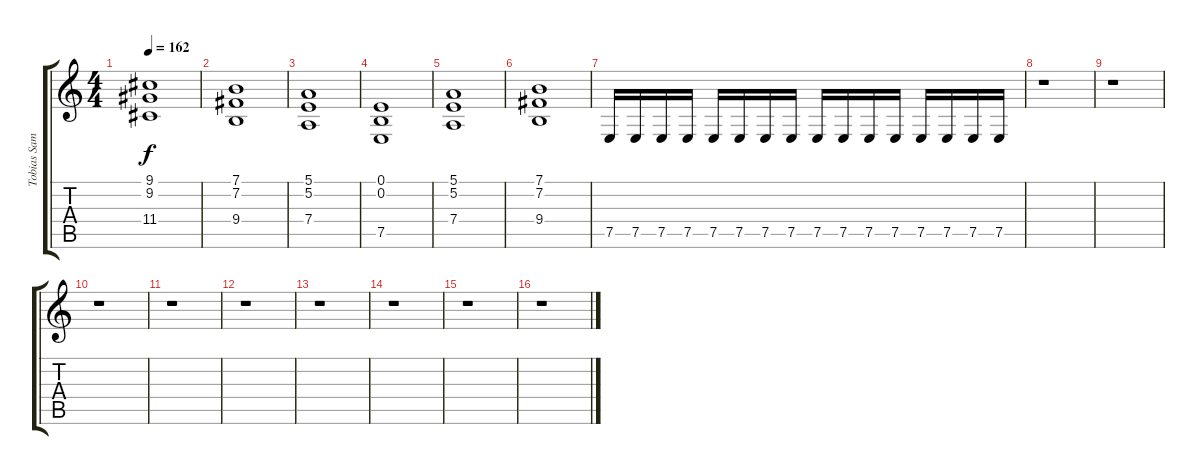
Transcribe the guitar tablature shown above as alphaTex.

\track ("Tobias Sammet Keys 3" "Tobias Sam") {instrument choiraahs}
\staff {score tabs}
\tuning (E4 B3 G3 D3 A2 E2) {hide}
\ts (4 4)
\tempo 162
\clef g2
\ks c
(9.1 9.2 11.4).1{dy f} |
(7.1 7.2 9.4).1 |
(5.1 5.2 7.4).1 |
(0.1 0.2 7.5).1 |
(5.1 5.2 7.4).1 |
(7.1 7.2 9.4).1 |
7.5.16 7.5.16 7.5.16 7.5.16 7.5.16 7.5.16 7.5.16 7.5.16 7.5.16 7.5.16 7.5.16 7.5.16 7.5.16 7.5.16 7.5.16 7.5.16 |
r.1 |
r.1 |
r.1 |
r.1 |
r.1 |
r.1 |
r.1 |
r.1 |
r.1
